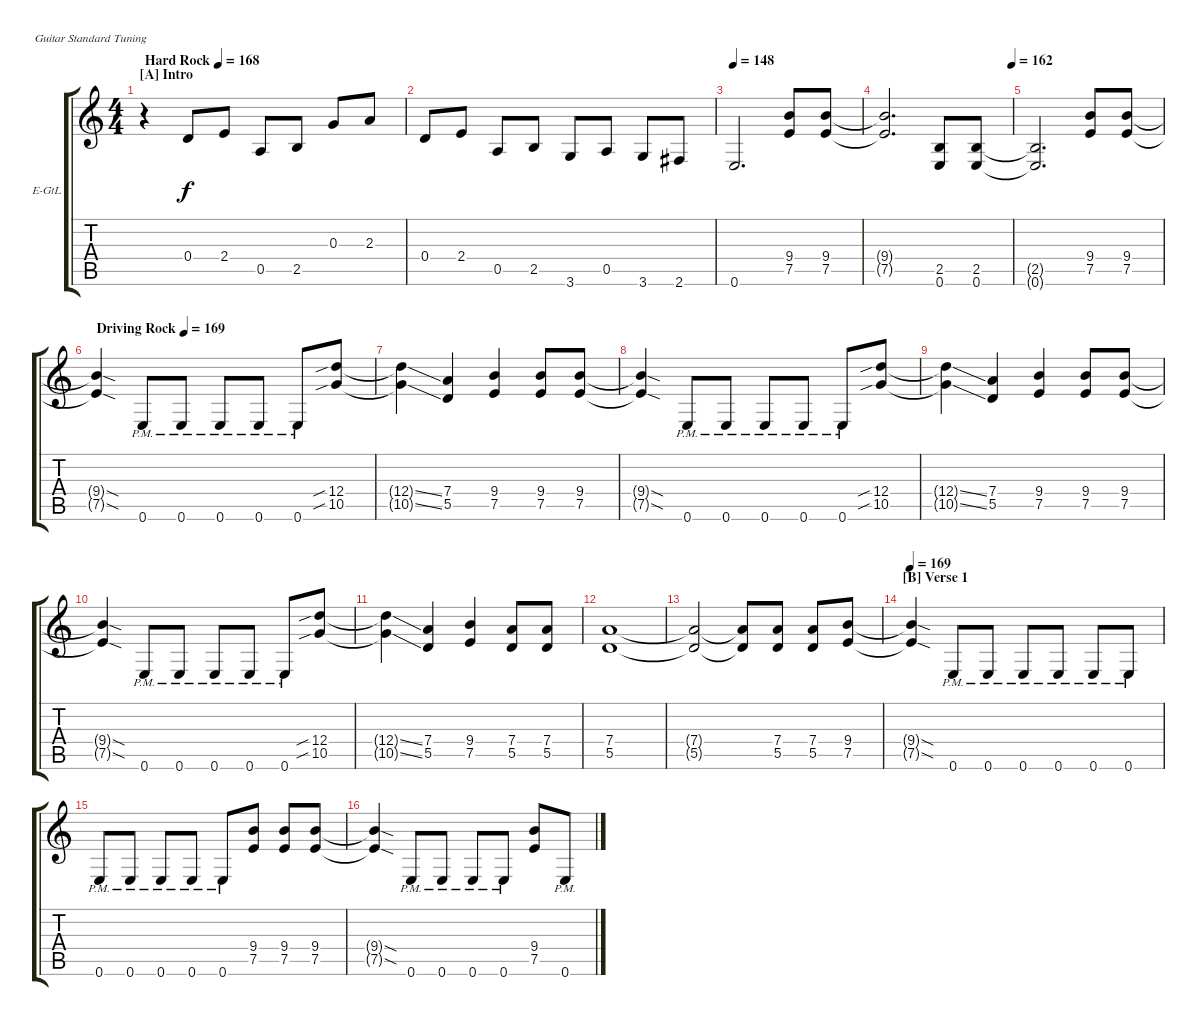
\bracketExtendMode groupsimilarinstruments
\firstSystemTrackNameOrientation horizontal
\otherSystemsTrackNameOrientation horizontal
\track ("Vivian Campbell L" "E-GtL") {instrument distortionguitar}
\staff {score tabs}
\tuning (E4 B3 G3 D3 A2 E2)
\ts (4 4)
\beaming (8 2 2 2 2)
\section ("A" "Intro")
\tempo (168 "Hard Rock")
\clef g2
\ks c
r.4{dy f instrument distortionguitar} 0.4.8 2.4.8 0.5.8 2.5.8 0.3.8 2.3.8 |
0.4.8 2.4.8 0.5.8 2.5.8 3.6.8 0.5.8 3.6.8 2.6.8 |
\tempo 148
0.6.2{d} (9.4 7.5).8 (9.4 7.5).8 |
\tempo (162 1)
(9.4{t} 7.5{t}).2{d} (2.5 0.6).8 (2.5 0.6).8 |
(2.5{t} 0.6{t}).2{d} (9.4 7.5).8 (9.4 7.5).8 |
\tempo (169 "Driving Rock")
(9.4{sod t} 7.5{sod t}).4 0.6{pm}.8 0.6{pm}.8 0.6{pm}.8 0.6{pm}.8 0.6{pm}.8 (12.4{sib} 10.5{sib}).8 |
(12.4{ss t} 10.5{ss t}).4 (7.4 5.5).4 (9.4 7.5).4 (9.4 7.5).8 (9.4 7.5).8 |
(9.4{sod t} 7.5{sod t}).4 0.6{pm}.8 0.6{pm}.8 0.6{pm}.8 0.6{pm}.8 0.6{pm}.8 (12.4{sib} 10.5{sib}).8 |
(12.4{ss t} 10.5{ss t}).4 (7.4 5.5).4 (9.4 7.5).4 (9.4 7.5).8 (9.4 7.5).8 |
(9.4{sod t} 7.5{sod t}).4 0.6{pm}.8 0.6{pm}.8 0.6{pm}.8 0.6{pm}.8 0.6{pm}.8 (12.4{sib} 10.5{sib}).8 |
(12.4{ss t} 10.5{ss t}).4 (7.4 5.5).4 (9.4 7.5).4 (7.4 5.5).8 (7.4 5.5).8 |
(7.4 5.5).1 |
(7.4{t} 5.5{t}).2 (7.4{t} 5.5{t}).8 (5.5 7.4).8 (7.4 5.5).8 (9.4 7.5).8 |
\section ("B" "Verse 1")
\tempo 169
(7.5{sod t} 9.4{sod t}).4 0.6{pm}.8 0.6{pm}.8 0.6{pm}.8 0.6{pm}.8 0.6{pm}.8 0.6{pm}.8 |
0.6{pm}.8 0.6{pm}.8 0.6{pm}.8 0.6{pm}.8 0.6{pm}.8 (9.4 7.5).8 (9.4 7.5).8 (9.4 7.5).8 |
(7.5{sod t} 9.4{sod t}).4 0.6{pm}.8 0.6{pm}.8 0.6{pm}.8 0.6{pm}.8 (7.5 9.4).8 0.6{pm}.8
